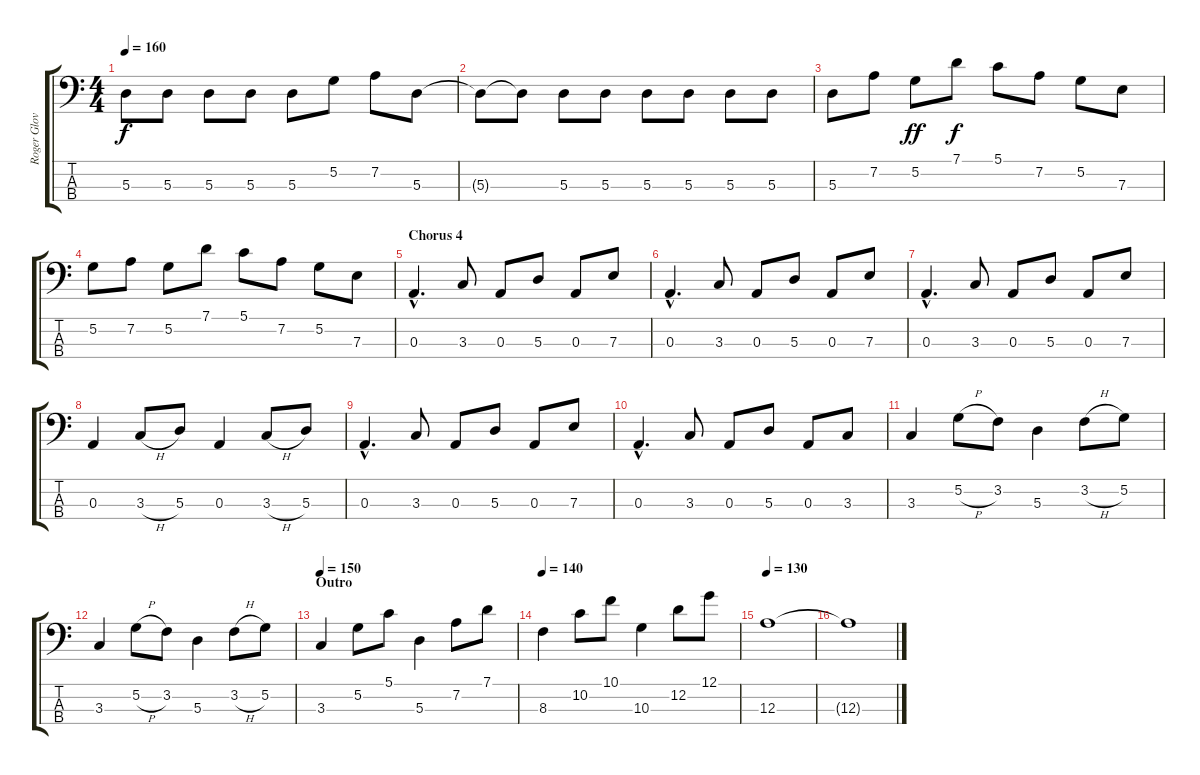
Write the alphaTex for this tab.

\track ("Roger Glover" "Roger Glov") {instrument electricbasspick}
\staff {score tabs}
\tuning (G2 D2 A1 E1) {hide}
\ts (4 4)
\tempo 160
\clef f4
\ks c
5.3.8{dy f} 5.3.8 5.3.8 5.3.8 5.3.8 5.2.8 7.2.8 5.3.8 |
5.3{t}.8 5.3{t}.8 5.3.8 5.3.8 5.3.8 5.3.8 5.3.8 5.3.8 |
5.3.8 7.2.8 5.2.8{dy ff} 7.1.8{dy f} 5.1.8 7.2.8 5.2.8 7.3.8 |
5.2.8 7.2.8 5.2.8 7.1.8 5.1.8 7.2.8 5.2.8 7.3.8 |
\section ("" "Chorus 4")
0.3{hac}.4{d} 3.3.8 0.3.8 5.3.8 0.3.8 7.3.8 |
0.3{hac}.4{d} 3.3.8 0.3.8 5.3.8 0.3.8 7.3.8 |
0.3{hac}.4{d} 3.3.8 0.3.8 5.3.8 0.3.8 7.3.8 |
0.3.4 3.3{h}.8 5.3.8 0.3.4 3.3{h}.8 5.3.8 |
0.3{hac}.4{d} 3.3.8 0.3.8 5.3.8 0.3.8 7.3.8 |
0.3{hac}.4{d} 3.3.8 0.3.8 5.3.8 0.3.8 3.3.8 |
3.3.4 5.2{h}.8 3.2.8 5.3.4 3.2{h}.8 5.2.8 |
3.3.4 5.2{h}.8 3.2.8 5.3.4 3.2{h}.8 5.2.8 |
\section ("" "Outro")
\tempo 150
3.3.4 5.2.8 5.1.8 5.3.4 7.2.8 7.1.8 |
\tempo 140
8.3.4 10.2.8 10.1.8 10.3.4 12.2.8 12.1.8 |
\tempo 130
12.3.1 |
12.3{t}.1
